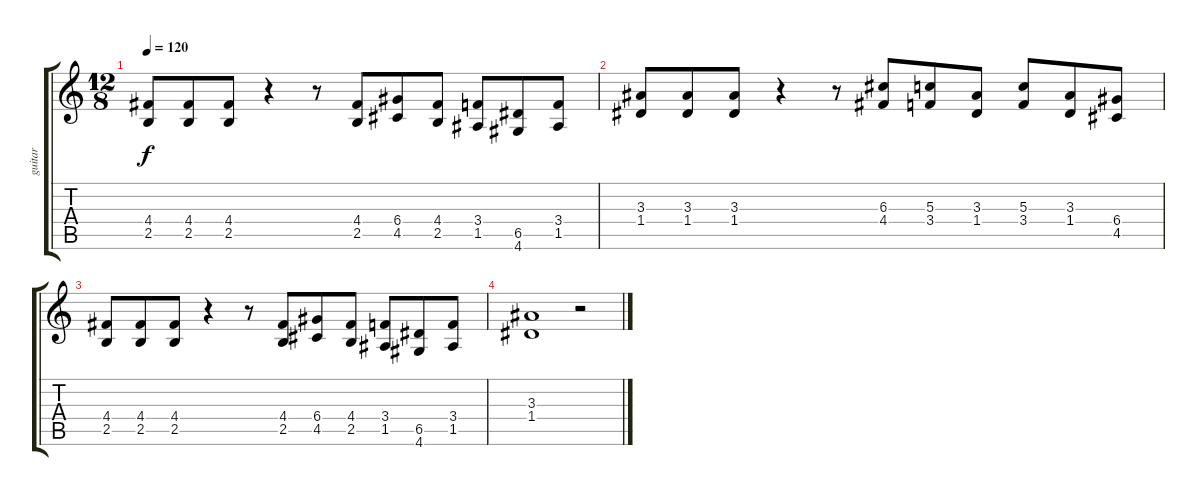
\track ("guitar " "guitar ") {instrument distortionguitar}
\staff {score tabs}
\tuning (E4 B3 G3 D3 A2 E2) {hide}
\ts (12 8)
\tempo 120
\clef g2
\ks c
(4.4 2.5).8{dy f} (4.4 2.5).8 (4.4 2.5).8 r.4 r.8 (4.4 2.5).8 (6.4 4.5).8 (4.4 2.5).8 (3.4 1.5).8 (6.5 4.6).8 (3.4 1.5).8 |
(3.3 1.4).8 (3.3 1.4).8 (3.3 1.4).8 r.4 r.8 (6.3 4.4).8 (5.3 3.4).8 (3.3 1.4).8 (5.3 3.4).8 (3.3 1.4).8 (6.4 4.5).8 |
(4.4 2.5).8 (4.4 2.5).8 (4.4 2.5).8 r.4 r.8 (4.4 2.5).8 (6.4 4.5).8 (4.4 2.5).8 (3.4 1.5).8 (6.5 4.6).8 (3.4 1.5).8 |
(3.3 1.4).1 r.2
